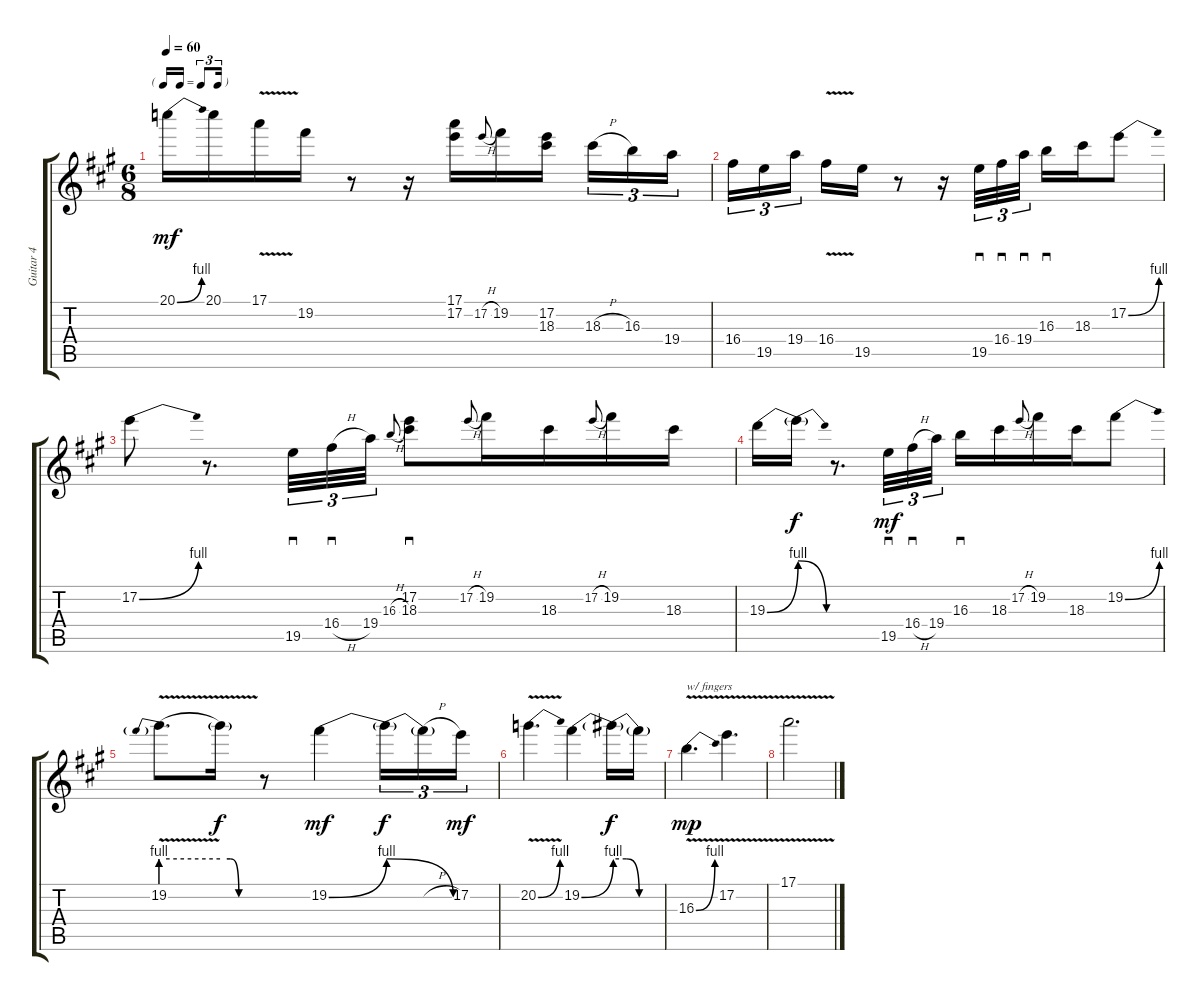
\track ("Guitar 4" "Guitar 4") {instrument overdrivenguitar}
\staff {score tabs}
\tuning (E4 B3 G3 D3 A2 E2) {hide}
\ts (6 8)
\tf triplet16th
\tempo 60
\clef g2
\ks a
20.1{be (bend 0 0 60 4)}.16{dy mf} 20.1.16 17.1{v}.16 19.2.16 r.8 r.16 (17.1 17.2).16 17.2{h}.8{gr onbeat} 19.2.16 (17.2 18.3).16{beam splitsecondary} 18.3{h}.16{tu (3 2)} 16.3.16{tu (3 2)} 19.4.16{tu (3 2)} |
16.4.16{tu (3 2)} 19.5.16{tu (3 2)} 19.4.16{tu (3 2) beam splitsecondary} 16.4{v}.16 19.5.16 r.8 r.16 19.5.32{sd tu (3 2)} 16.4.32{sd tu (3 2)} 19.4.32{sd tu (3 2) beam splitsecondary} 16.3.16{sd} 18.3.16 17.2{be (bend 0 0 60 4)}.8 |
17.2{be (bend 0 0 60 4)}.8 r.8{d} 19.5.32{sd tu (3 2)} 16.4{h}.32{sd tu (3 2)} 19.4.32{tu (3 2)} 16.3{h}.8{gr onbeat} (17.2 18.3).8{sd} 17.2{h}.8{gr onbeat} 19.2.16 18.3.16 17.2{h}.8{gr onbeat} 19.2.16 18.3.16 |
19.3{be (bend 0 0 60 4)}.16 19.3{be (release 0 4 60 0) t}.16{dy f} r.8{d} 19.5.32{sd tu (3 2) dy mf} 16.4{h}.32{sd tu (3 2)} 19.4.32{tu (3 2)} 16.3.16{sd} 18.3.16 17.2{h}.8{gr onbeat} 19.2.16 18.3.16 19.2{be (bend 0 0 60 4)}.8 |
19.2{be (prebend 0 4 60 4) v}.8{d} 19.2{be (custom 0 4 15 4 30 0 60 0) t}.16{dy f} r.8 19.2{be (bend 0 0 60 4)}.4{dy mf} 19.2{be (release 0 4 60 0) t}.16{tu (3 2) dy f} 19.2{h t}.16{tu (3 2)} 17.2.16{tu (3 2) dy mf} |
20.2{be (bend 0 0 60 4) v}.4{d} 19.2{be (bend 0 0 60 4)}.4 19.2{be (custom 0 4 15 4 30 0 60 0) t}.16{dy f} 19.2{t}.16 |
16.3{be (bend 0 0 60 4) v}.4{d txt "w/ fingers" dy mp} 17.2{v}.4{d} |
17.1{v}.2{d}
